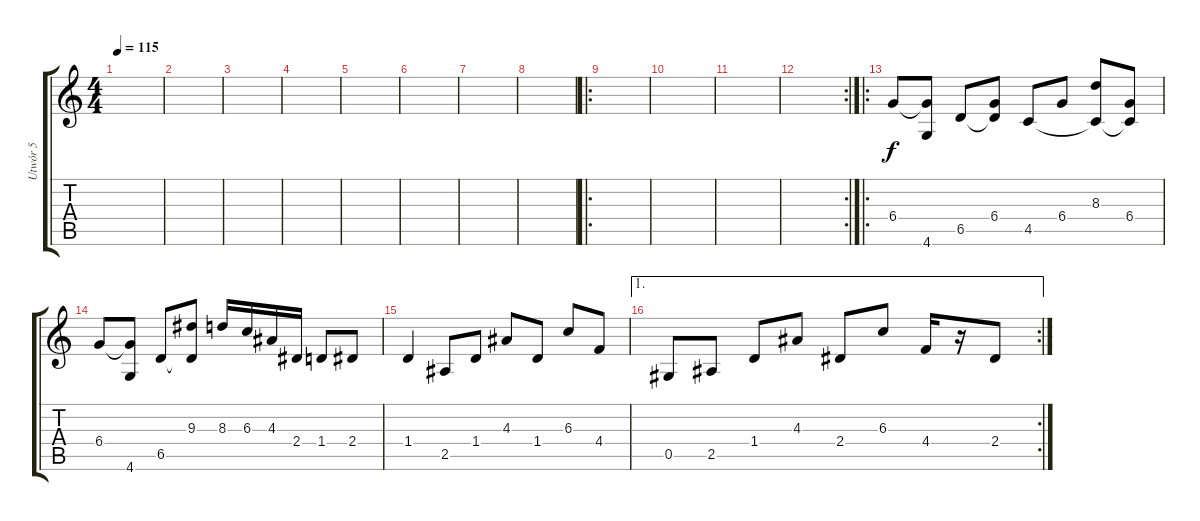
\track ("Utwór 5" "Utwór 5") {instrument electricguitarclean}
\staff {score tabs}
\tuning (Eb4 Bb3 Gb3 Db3 Ab2 Eb2) {hide}
\ts (4 4)
\tempo 115
\clef g2
\ks c
|
|
|
|
|
|
|
|
\ro
|
|
|
\rc 2
|
\ro
6.4.8 (6.4{t} 4.6).8 6.5.8 (6.4 6.5{t}).8 4.5.8 6.4.8 (8.3 4.5{t}).8 (6.4 4.5{t}).8 |
6.4.8 (6.4{t} 4.6).8 6.5.8 (9.3 6.5{t}).8 8.3.16 6.3.16 4.3.16 2.4.16 1.4.8 2.4.8 |
1.4.4 2.5.8 1.4.8 4.3.8 1.4.8 6.3.8 4.4.8 |
\ae 1
\rc 2
0.5.8 2.5.8 1.4.8 4.3.8 2.4.8 6.3.8 4.4.16 r.16 2.4.8
